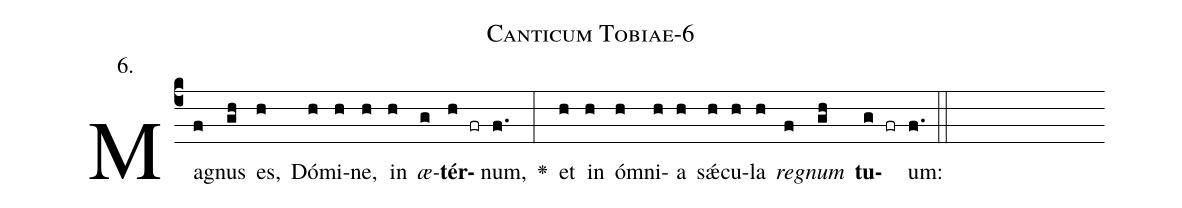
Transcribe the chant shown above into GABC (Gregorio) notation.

name: Canticum Tobiae-6;
annotation: 6.;
%%
(c4)Ma(f)gnus(gh) es,(h) Dó(h)mi(h)ne,(h) in(h) <i>æ</i>(g)<b>tér</b>(h fr)num,(f.) <v>\greheightstar</v>(:) et(h) in(h) óm(h)ni(h)a(h) sǽ(h)cu(h)la(h) <i>re</i>(f)<i>gnum</i>(gh) <b>tu</b>(g fr)um:(f.) (::)


%E(h) u(h) o(f) u(gh) a(g) e.(f.) (::)
